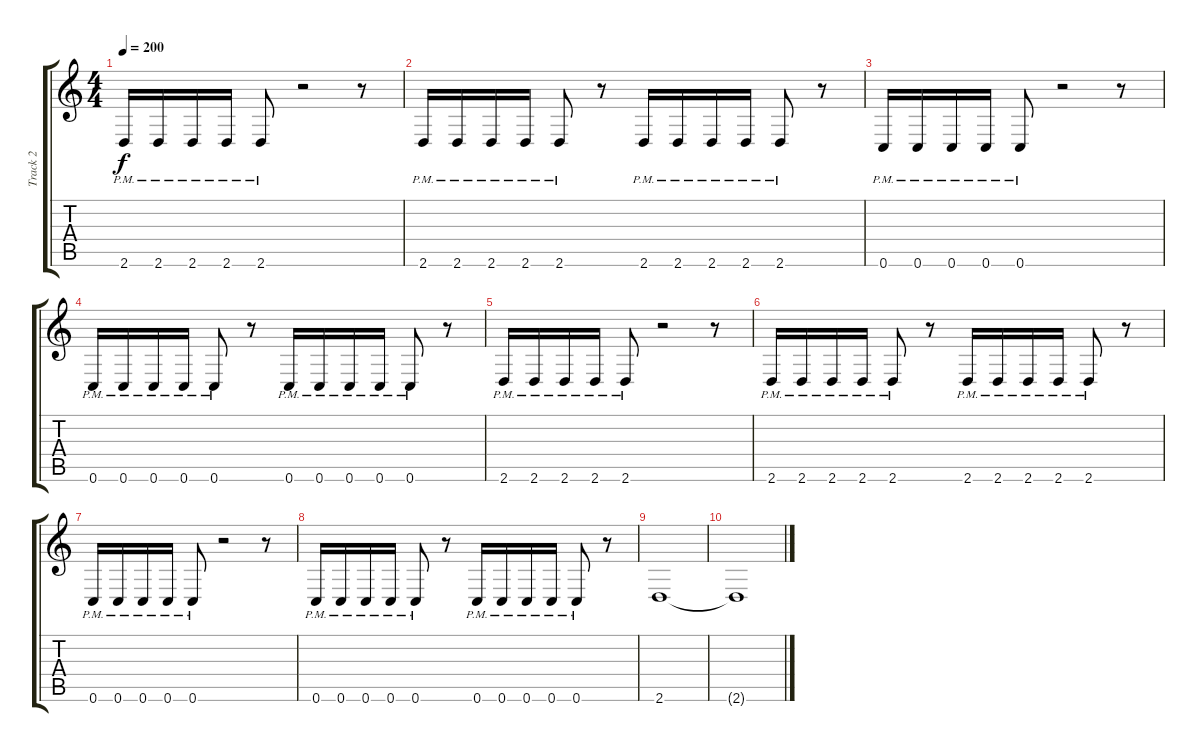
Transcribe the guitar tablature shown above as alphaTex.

\track ("Track 2" "Track 2") {instrument distortionguitar}
\staff {score tabs}
\tuning (D4 A3 F3 C3 G2 C2) {hide}
\ts (4 4)
\tempo 200
\clef g2
\ks c
2.6{pm}.16{dy f} 2.6{pm}.16 2.6{pm}.16 2.6{pm}.16 2.6{pm}.8 r.2 r.8 |
2.6{pm}.16 2.6{pm}.16 2.6{pm}.16 2.6{pm}.16 2.6{pm}.8 r.8 2.6{pm}.16 2.6{pm}.16 2.6{pm}.16 2.6{pm}.16 2.6{pm}.8 r.8 |
0.6{pm}.16 0.6{pm}.16 0.6{pm}.16 0.6{pm}.16 0.6{pm}.8 r.2 r.8 |
0.6{pm}.16 0.6{pm}.16 0.6{pm}.16 0.6{pm}.16 0.6{pm}.8 r.8 0.6{pm}.16 0.6{pm}.16 0.6{pm}.16 0.6{pm}.16 0.6{pm}.8 r.8 |
2.6{pm}.16 2.6{pm}.16 2.6{pm}.16 2.6{pm}.16 2.6{pm}.8 r.2 r.8 |
2.6{pm}.16 2.6{pm}.16 2.6{pm}.16 2.6{pm}.16 2.6{pm}.8 r.8 2.6{pm}.16 2.6{pm}.16 2.6{pm}.16 2.6{pm}.16 2.6{pm}.8 r.8 |
0.6{pm}.16 0.6{pm}.16 0.6{pm}.16 0.6{pm}.16 0.6{pm}.8 r.2 r.8 |
0.6{pm}.16 0.6{pm}.16 0.6{pm}.16 0.6{pm}.16 0.6{pm}.8 r.8 0.6{pm}.16 0.6{pm}.16 0.6{pm}.16 0.6{pm}.16 0.6{pm}.8 r.8 |
2.6.1 |
2.6{t}.1
